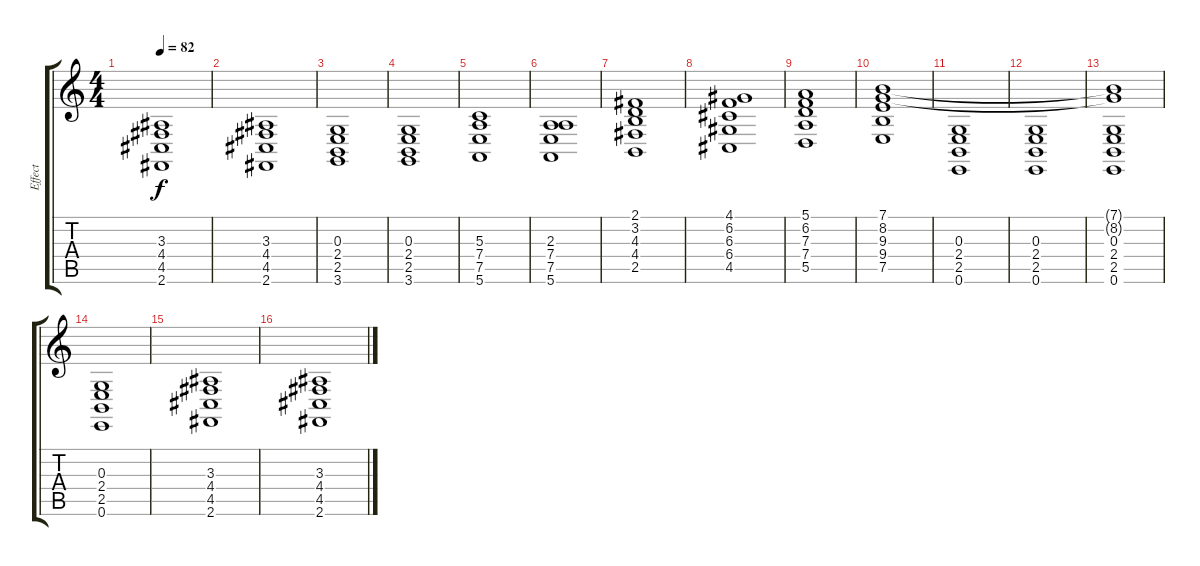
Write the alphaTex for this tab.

\track ("Effect" "Effect") {instrument pad2warm}
\staff {score tabs}
\tuning (E4 B3 G3 D3 A2 E2) {hide}
\ts (4 4)
\tempo 82
\clef g2
\ks c
(3.3 4.4 4.5 2.6).1{dy f} |
(3.3 4.4 4.5 2.6).1 |
(0.3 2.4 2.5 3.6).1 |
(0.3 2.4 2.5 3.6).1 |
(5.3 7.4 7.5 5.6).1 |
(2.3 7.4 7.5 5.6).1 |
(2.1 3.2 4.3 4.4 2.5).1 |
(4.1 6.2 6.3 6.4 4.5).1 |
(5.1 6.2 7.3 7.4 5.5).1 |
(7.1 8.2 9.3 9.4 7.5).1 |
(0.3 2.4 2.5 0.6).1 |
(0.3 2.4 2.5 0.6).1 |
(7.1{t} 8.2{t} 0.3 2.4 2.5 0.6).1 |
(0.3 2.4 2.5 0.6).1 |
(3.3 4.4 4.5 2.6).1 |
(3.3 4.4 4.5 2.6).1
